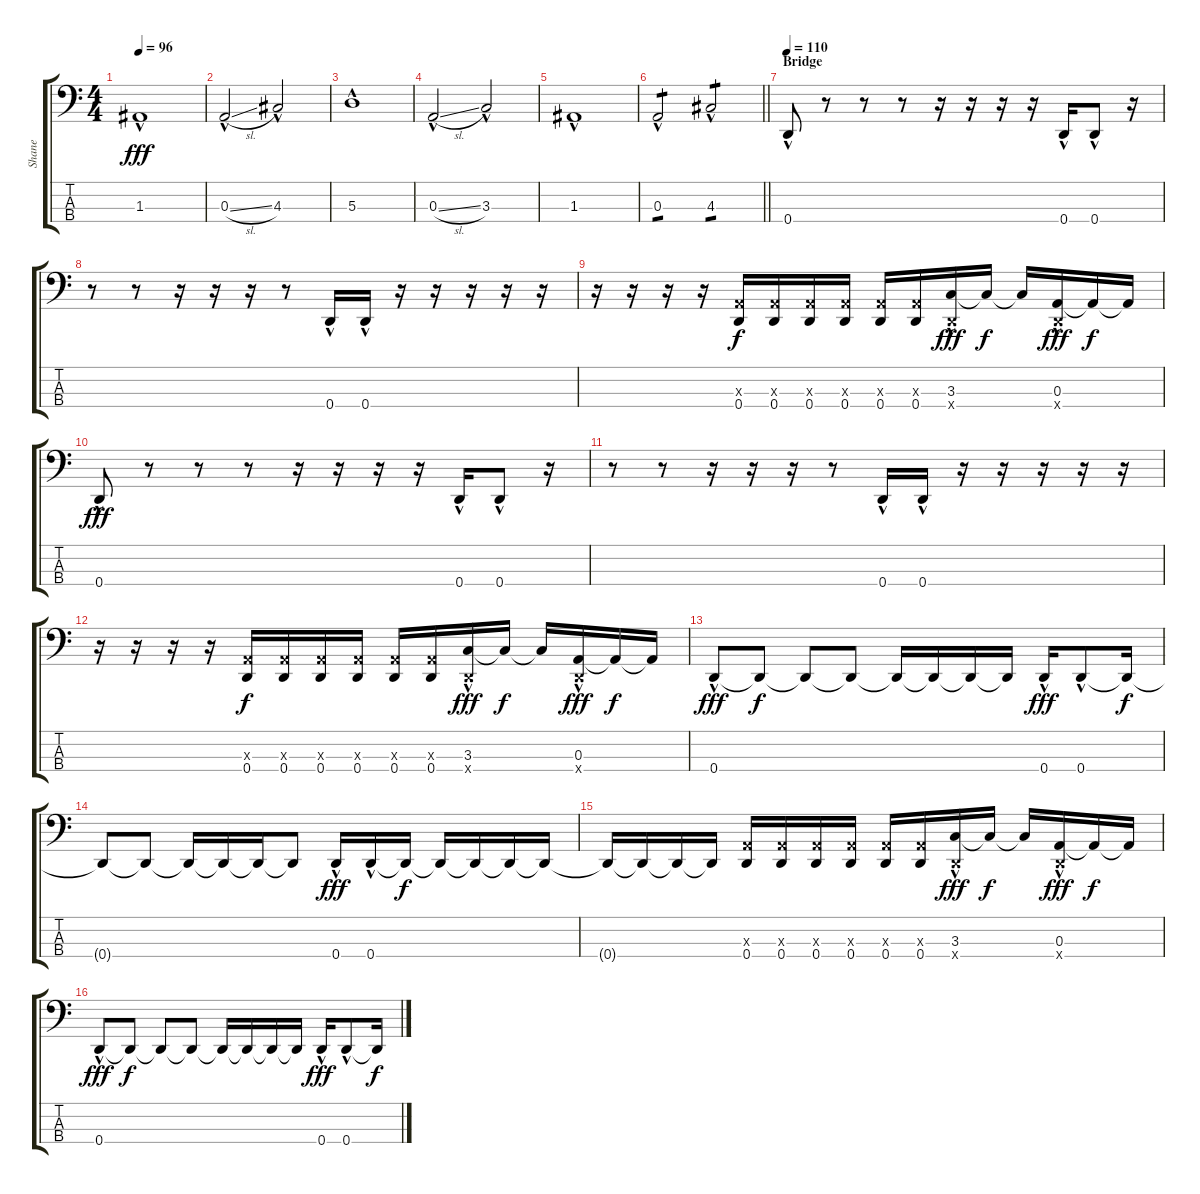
\track ("Shane" "Shane") {instrument electricbasspick}
\staff {score tabs}
\tuning (G2 D2 A1 D1) {hide}
\ts (4 4)
\tempo 96
\clef f4
\ks c
1.3{hac}.1{dy fff} |
0.3{sl hac}.2 4.3{hac}.2 |
5.3{hac}.1 |
0.3{sl hac}.2 3.3{hac}.2 |
1.3{hac}.1 |
\barLineRight lightlight
0.3{hac}.2{tp 1} 4.3{hac}.2{tp 1} |
\section ("" "Bridge")
\tempo 110
0.4{hac}.8 r.8 r.8 r.8 r.16 r.16 r.16 r.16 0.4{hac}.16 0.4{hac}.8 r.16 |
r.8 r.8 r.16 r.16 r.16 r.8 0.4{hac}.16 0.4{hac}.16 r.16 r.16 r.16 r.16 r.16 |
r.16 r.16 r.16 r.16 (0.3{x} 0.4).16{dy f} (0.3{x} 0.4).16 (0.3{x} 0.4).16 (0.3{x} 0.4).16 (0.3{x} 0.4).16 (0.3{x} 0.4).16 (3.3{hac} 0.4{x}).16{dy fff} 3.3{t}.16{dy f} 3.3{t}.16 (0.3{hac} 0.4{x}).16{dy fff} 0.3{t}.16{dy f} 0.3{t}.16 |
0.4{hac}.8{dy fff} r.8 r.8 r.8 r.16 r.16 r.16 r.16 0.4{hac}.16 0.4{hac}.8 r.16 |
r.8 r.8 r.16 r.16 r.16 r.8 0.4{hac}.16 0.4{hac}.16 r.16 r.16 r.16 r.16 r.16 |
r.16 r.16 r.16 r.16 (0.3{x} 0.4).16{dy f} (0.3{x} 0.4).16 (0.3{x} 0.4).16 (0.3{x} 0.4).16 (0.3{x} 0.4).16 (0.3{x} 0.4).16 (3.3{hac} 0.4{x}).16{dy fff} 3.3{t}.16{dy f} 3.3{t}.16 (0.3{hac} 0.4{x}).16{dy fff} 0.3{t}.16{dy f} 0.3{t}.16 |
0.4{hac}.8{dy fff} 0.4{t}.8{dy f} 0.4{t}.8 0.4{t}.8 0.4{t}.16 0.4{t}.16 0.4{t}.16 0.4{t}.16 0.4{hac}.16{dy fff} 0.4{hac}.8 0.4{t}.16{dy f} |
0.4{t}.8 0.4{t}.8 0.4{t}.16 0.4{t}.16 0.4{t}.16 0.4{t}.8 0.4{hac}.16{dy fff} 0.4{hac}.16 0.4{t}.16{dy f} 0.4{t}.16 0.4{t}.16 0.4{t}.16 0.4{t}.16 |
0.4{t}.16 0.4{t}.16 0.4{t}.16 0.4{t}.16 (0.3{x} 0.4).16 (0.3{x} 0.4).16 (0.3{x} 0.4).16 (0.3{x} 0.4).16 (0.3{x} 0.4).16 (0.3{x} 0.4).16 (3.3{hac} 0.4{x}).16{dy fff} 3.3{t}.16{dy f} 3.3{t}.16 (0.3{hac} 0.4{x}).16{dy fff} 0.3{t}.16{dy f} 0.3{t}.16 |
0.4{hac}.8{dy fff} 0.4{t}.8{dy f} 0.4{t}.8 0.4{t}.8 0.4{t}.16 0.4{t}.16 0.4{t}.16 0.4{t}.16 0.4{hac}.16{dy fff} 0.4{hac}.8 0.4{t}.16{dy f}
